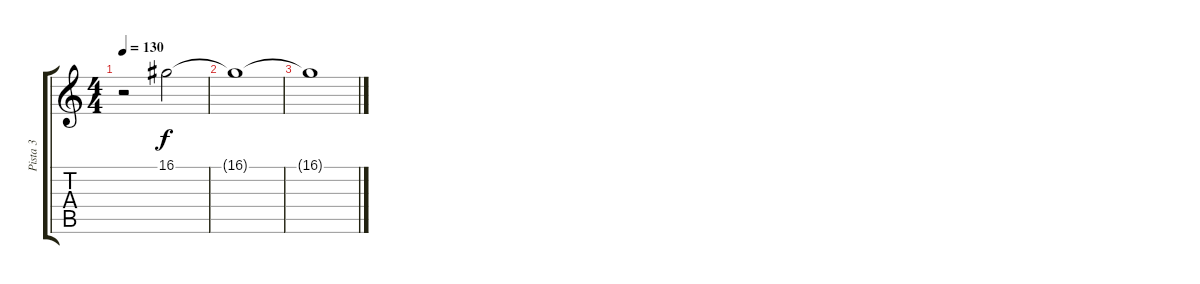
\track ("Pista 3" "Pista 3") {instrument sopranosax}
\staff {score tabs}
\tuning (E4 B3 G3 D3 A2 E2) {hide}
\ts (4 4)
\tempo 130
\clef g2
\ks c
r.2{dy f volume 0 instrument stringensemble1} 16.1.2{volume 9} |
16.1{t}.1 |
16.1{t}.1{volume 0}
